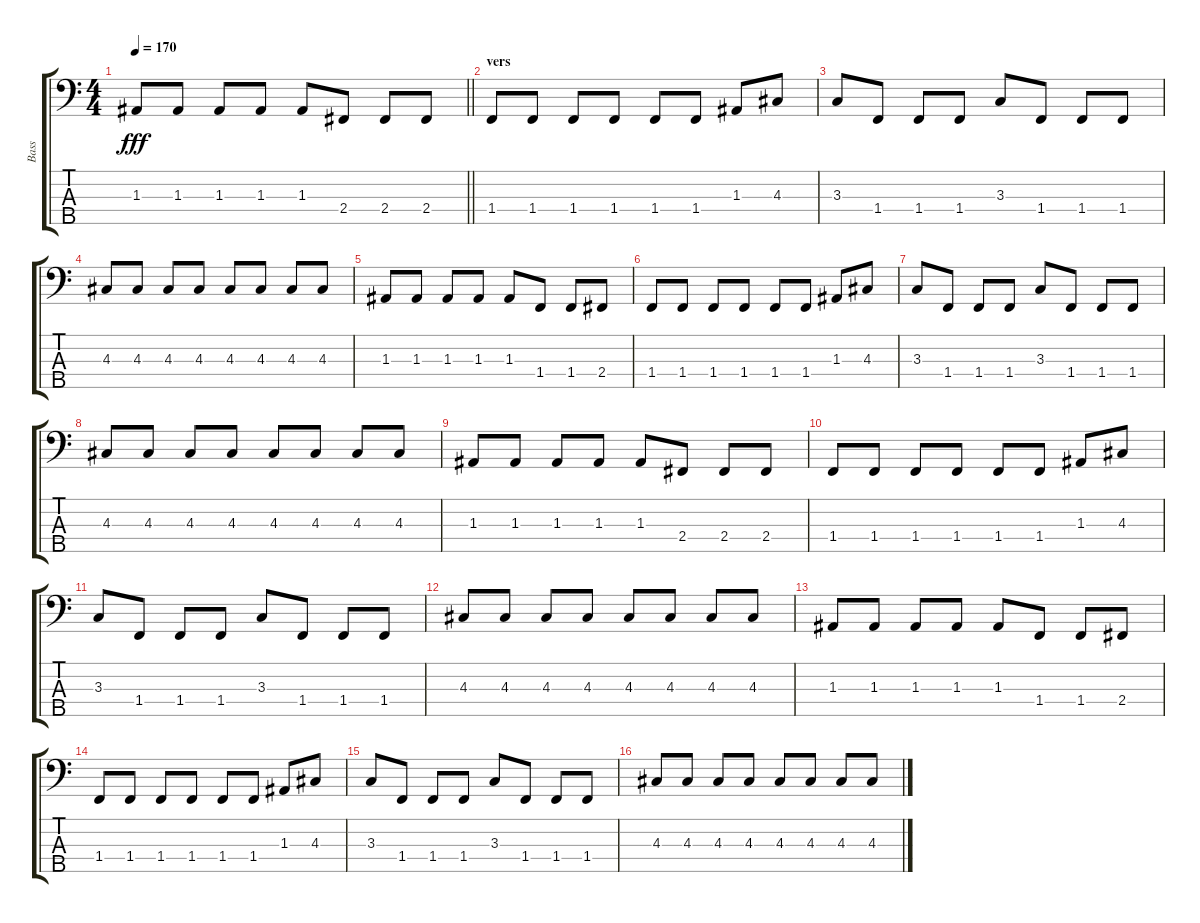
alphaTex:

\track ("Bass" "Bass") {instrument electricbassfinger}
\staff {score tabs}
\tuning (G2 D2 A1 E1 A0) {hide}
\ts (4 4)
\tempo 170
\clef f4
\barLineRight lightlight
\ks c
1.3.8{dy fff} 1.3.8 1.3.8 1.3.8 1.3.8 2.4.8 2.4.8 2.4.8 |
\section ("" "vers")
1.4.8 1.4.8 1.4.8 1.4.8 1.4.8 1.4.8 1.3.8 4.3.8 |
3.3.8 1.4.8 1.4.8 1.4.8 3.3.8 1.4.8 1.4.8 1.4.8 |
4.3.8 4.3.8 4.3.8 4.3.8 4.3.8 4.3.8 4.3.8 4.3.8 |
1.3.8 1.3.8 1.3.8 1.3.8 1.3.8 1.4.8 1.4.8 2.4.8 |
1.4.8 1.4.8 1.4.8 1.4.8 1.4.8 1.4.8 1.3.8 4.3.8 |
3.3.8 1.4.8 1.4.8 1.4.8 3.3.8 1.4.8 1.4.8 1.4.8 |
4.3.8 4.3.8 4.3.8 4.3.8 4.3.8 4.3.8 4.3.8 4.3.8 |
1.3.8 1.3.8 1.3.8 1.3.8 1.3.8 2.4.8 2.4.8 2.4.8 |
1.4.8 1.4.8 1.4.8 1.4.8 1.4.8 1.4.8 1.3.8 4.3.8 |
3.3.8 1.4.8 1.4.8 1.4.8 3.3.8 1.4.8 1.4.8 1.4.8 |
4.3.8 4.3.8 4.3.8 4.3.8 4.3.8 4.3.8 4.3.8 4.3.8 |
1.3.8 1.3.8 1.3.8 1.3.8 1.3.8 1.4.8 1.4.8 2.4.8 |
1.4.8 1.4.8 1.4.8 1.4.8 1.4.8 1.4.8 1.3.8 4.3.8 |
3.3.8 1.4.8 1.4.8 1.4.8 3.3.8 1.4.8 1.4.8 1.4.8 |
4.3.8 4.3.8 4.3.8 4.3.8 4.3.8 4.3.8 4.3.8 4.3.8
